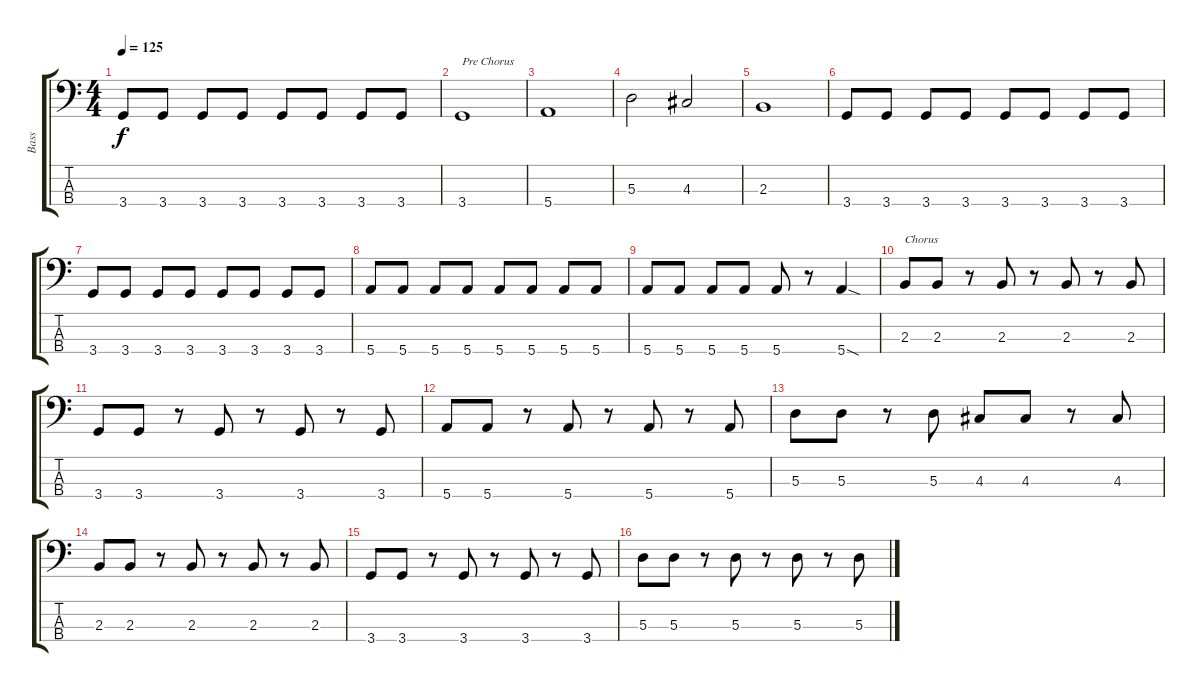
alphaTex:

\track ("Bass" "Bass") {instrument electricbassfinger}
\staff {score tabs}
\tuning (G2 D2 A1 E1) {hide}
\ts (4 4)
\tempo 125
\clef f4
\ks c
3.4.8{dy f} 3.4.8 3.4.8 3.4.8 3.4.8 3.4.8 3.4.8 3.4.8 |
3.4.1{txt "Pre Chorus"} |
5.4.1 |
5.3.2 4.3.2 |
2.3.1 |
3.4.8 3.4.8 3.4.8 3.4.8 3.4.8 3.4.8 3.4.8 3.4.8 |
3.4.8 3.4.8 3.4.8 3.4.8 3.4.8 3.4.8 3.4.8 3.4.8 |
5.4.8 5.4.8 5.4.8 5.4.8 5.4.8 5.4.8 5.4.8 5.4.8 |
5.4.8 5.4.8 5.4.8 5.4.8 5.4.8 r.8 5.4{sod}.4 |
2.3.8{txt "Chorus"} 2.3.8 r.8 2.3.8 r.8 2.3.8 r.8 2.3.8 |
3.4.8 3.4.8 r.8 3.4.8 r.8 3.4.8 r.8 3.4.8 |
5.4.8 5.4.8 r.8 5.4.8 r.8 5.4.8 r.8 5.4.8 |
5.3.8 5.3.8 r.8 5.3.8 4.3.8 4.3.8 r.8 4.3.8 |
2.3.8 2.3.8 r.8 2.3.8 r.8 2.3.8 r.8 2.3.8 |
3.4.8 3.4.8 r.8 3.4.8 r.8 3.4.8 r.8 3.4.8 |
5.3.8 5.3.8 r.8 5.3.8 r.8 5.3.8 r.8 5.3.8
